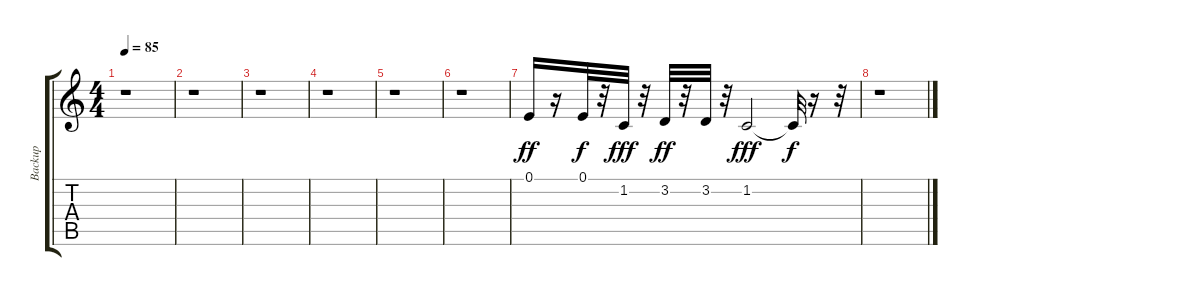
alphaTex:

\track ("Backup" "Backup") {instrument vibraphone}
\staff {score tabs}
\tuning (E4 B3 G3 D3 A2 E2) {hide}
\ts (4 4)
\tempo 85
\clef g2
\ks c
r.1{dy ff} |
r.1 |
r.1 |
r.1 |
r.1 |
r.1 |
0.1.16 r.16 0.1.32{dy f} r.32 1.2.32{dy fff} r.32 3.2.32{dy ff} r.32 3.2.32 r.32 1.2.2{dy fff} 1.2{t}.32{dy f} r.16 r.32 |
r.1
